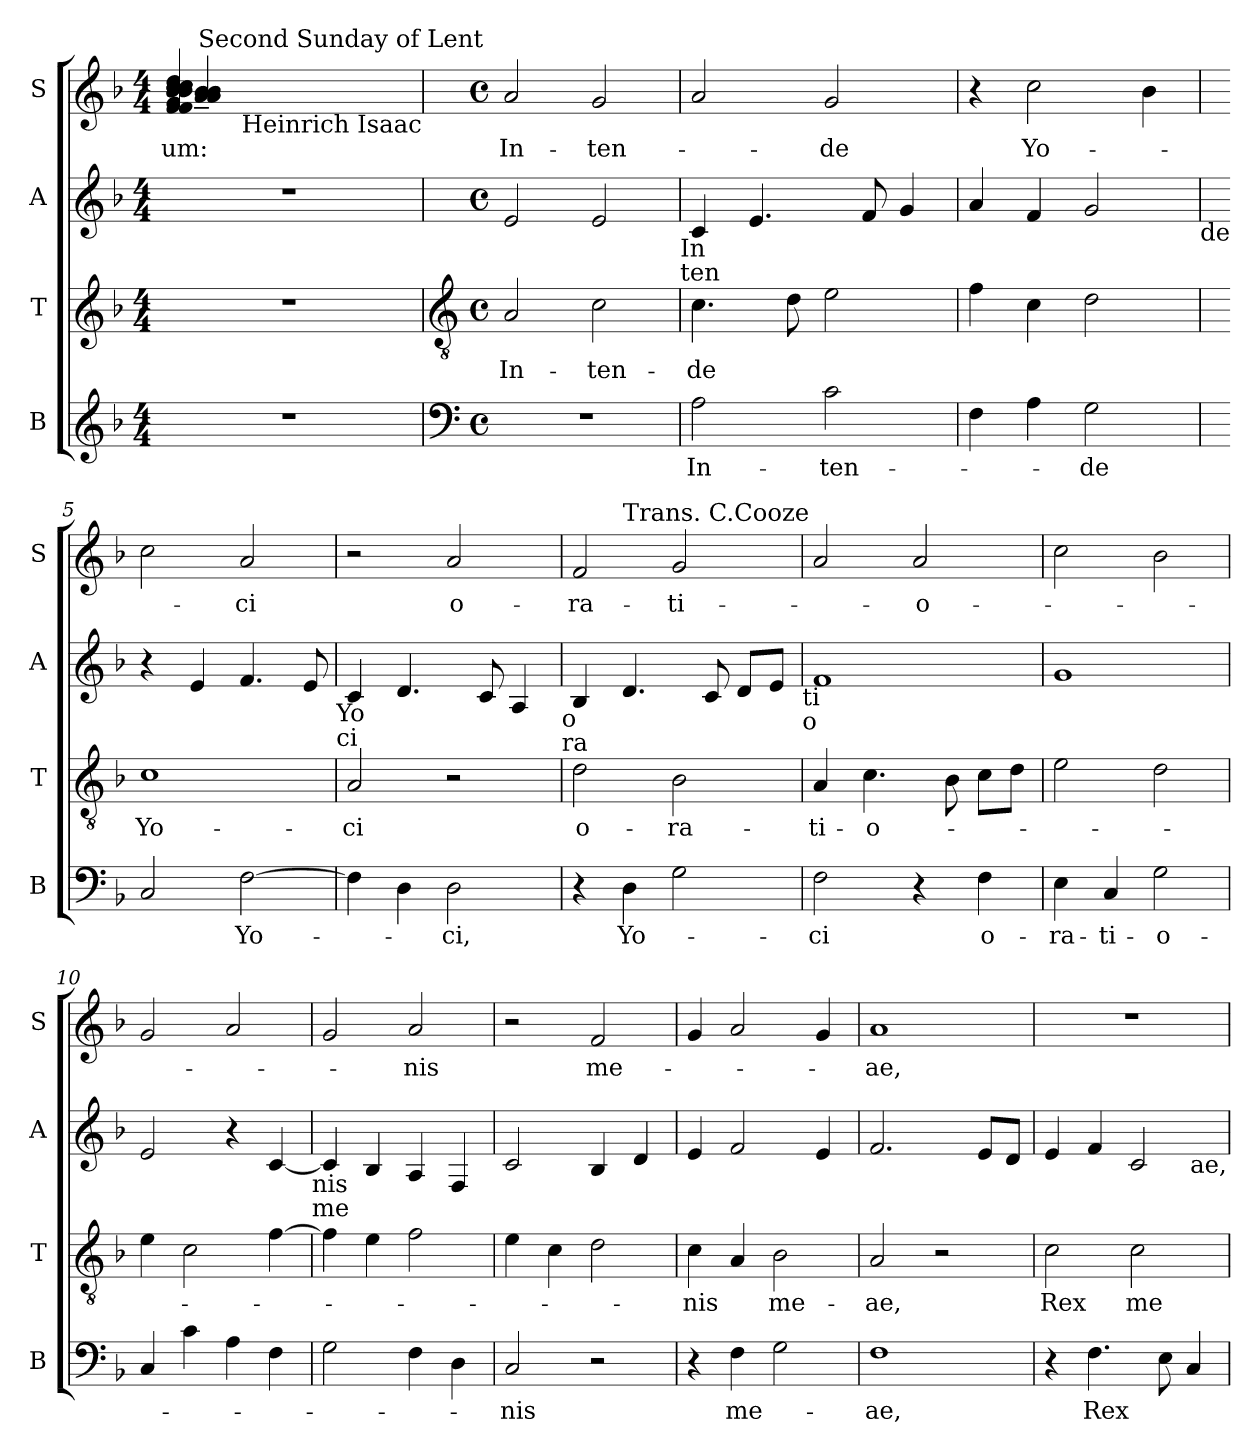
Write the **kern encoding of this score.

**kern	**text	**kern	**text	**kern	**kern	**text
*part4	*part4	*part3	*part3	*part2	*part1	*part1
*staff4	*staff4	*staff3	*staff3	*staff2	*staff1	*staff1
*I"B	*	*I"T	*	*I"A	*I"S	*
*I'B	*	*I'T	*	*I'A	*I'S	*
*clefG2	*	*clefG2	*	*clefG2	*clefG2	*
*k[b-]	*	*k[b-]	*	*k[b-]	*k[b-]	*
*F:	*	*F:	*	*F:	*F:	*
*M4/4	*	*M4/4	*	*M4/4	*M4/4	*
=1	=1	=1	=1	=1	=1	=1
!	!	!	!	!	!	!LO:LY:b
*	*	*	*	*	*^	*
!	!	!	!	!	!	!	!LO:LY:b
*	*	*	*	*	*	*^	*
1r	.	1r	.	1r	(4f/ 4f/ 4g/ 4b-/ 4b-/ 4b-/ 4cc/ 4cc/ 4cc/ 4cc/ 4cc/ 4dd/	(4a/~< 4a/~< 4b-/~< 4b-/~<	16.ryy	-um:
!	!	!	!	!	!	!	!LO:TX:a:t=Second Sunday of Lent	!
.	.	.	.	.	.	.	2ryy	.
!	!	!	!	!	!LO:TX:b:t=Heinrich Isaac	!	!	!
.	.	.	.	.	2.ryy	2.ryy	.	.
.	.	.	.	.	.	.	4ryy	.
.	.	.	.	.	.	.	8ryy	.
.	.	.	.	.	.	.	32ryy	.
*	*	*	*	*	*v	*v	*v	*
!!LO:LB:g=z
=2	=2	=2	=2	=2	=2	=2
*clefF4	*	*clefGv2	*	*	*	*
*M4/4	*	*M4/4	*	*M4/4	*M4/4	*
*met(c)	*	*met(c)	*	*met(c)	*met(c)	*
*	*	*	*	*	*^	*
*	*	*	*	*	*	*^	*
!	!	!	!LO:LY:b	!	!	!	!	!LO:LY:b
*	*	*	*	*	*v	*v	*v	*
1r	.	2A/	In-	2e/	2a/	In-
!	!	!	!LO:LY:b	!	!	!LO:LY:b
.	.	2c\	-ten-	2e/	2g/	-ten-
!	!	!	!	!LO:TX:b:t=In	!	!
!	!	!	!	!LO:TX:b:t=ten	!	!
=3	=3	=3	=3	=3	=3	=3
!	!LO:LY:b	!	!LO:LY:b	!	!	!
2A\	In-	4.c\	-de	4c/	2a/	.
.	.	.	.	4.e/	.	.
.	.	8d\	.	.	.	.
!	!LO:LY:b	!	!	!	!	!LO:LY:b
2c\	-ten-	2e\	.	.	2g/	-de
.	.	.	.	8f/	.	.
.	.	.	.	4g/	.	.
=4	=4	=4	=4	=4	=4	=4
4F\	.	4f\	.	4a/	4r	.
!	!	!	!	!	!	!LO:LY:b
4A\	.	4c\	.	4f/	2cc\	Yo-
!	!LO:LY:b	!	!	!	!	!
2G\	-de	2d\	.	2g/	.	.
.	.	.	.	.	4b-\	.
!	!	!	!	!LO:TX:b:t=de	!	!
=5	=5	=5	=5	=5	=5	=5
!	!	!	!LO:LY:b	!	!	!
2C/	.	1c	Yo-	4r	2cc\	.
.	.	.	.	4e/	.	.
!	!LO:LY:b	!	!	!	!	!LO:LY:b
[>2F\	Yo-	.	.	4.f/	2a/	-ci
.	.	.	.	8e/	.	.
!	!	!	!	!LO:TX:b:t=Yo	!	!
!	!	!	!	!LO:TX:b:t=ci	!	!
=6	=6	=6	=6	=6	=6	=6
!	!	!	!LO:LY:b	!	!	!
4F\]	.	2A/	-ci	4c/	2r	.
4D\	.	.	.	4.d/	.	.
!	!LO:LY:b	!	!	!	!	!LO:LY:b
2D\	-ci,	2r	.	.	2a/	o-
.	.	.	.	8c/	.	.
.	.	.	.	4A/	.	.
!	!	!	!	!LO:TX:b:t=o	!	!
!	!	!	!	!LO:TX:b:t=ra	!	!
=7	=7	=7	=7	=7	=7	=7
!	!	!	!LO:LY:b	!	!	!LO:LY:b
*	*	*	*	*	*^	*
4r	.	2d\	o-	4B-/	2f/	4ryy	-ra-
!	!	!	!	!	!	!LO:TX:a:t=Trans. C.Cooze	!
!	!LO:LY:b	!	!	!	!	!	!
4D\	Yo-	.	.	4.d/	.	2.ryy	.
!	!	!	!LO:LY:b	!	!	!	!LO:LY:b
2G\	.	2B-\	-ra-	.	2g/	.	-ti-
.	.	.	.	8c/	.	.	.
.	.	.	.	8d/L	.	.	.
.	.	.	.	8e/J	.	.	.
!	!	!	!	!LO:TX:b:t=ti	!	!	!
!	!	!	!	!LO:TX:b:t=o	!	!	!
!!LO:LB:g=z
=8	=8	=8	=8	=8	=8	=8	=8
!	!LO:LY:b	!	!LO:LY:b	!	!	!	!
*	*	*	*	*	*v	*v	*
2F\	-ci	4A/	-ti-	1f	2a/	.
!	!	!	!LO:LY:b	!	!	!
.	.	4.c\	-o-	.	.	.
!	!	!	!	!	!	!LO:LY:b
4r	.	.	.	.	2a/	-o-
.	.	8B-\	.	.	.	.
!	!LO:LY:b	!	!	!	!	!
4F\	o-	8c\L	.	.	.	.
.	.	8d\J	.	.	.	.
=9	=9	=9	=9	=9	=9	=9
!	!LO:LY:b	!	!	!	!	!
4E\	-ra-	2e\	.	1g	2cc\	.
!	!LO:LY:b	!	!	!	!	!
4C/	-ti-	.	.	.	.	.
!	!LO:LY:b	!	!	!	!	!
2G\	-o-	2d\	.	.	2b-\	.
=10	=10	=10	=10	=10	=10	=10
4C/	.	4e\	.	2e/	2g/	.
4c\	.	2c\	.	.	.	.
4A\	.	.	.	4r	2a/	.
4F\	.	[>4f\	.	[<4c/	.	.
!	!	!	!	!LO:TX:b:t=nis	!	!
!	!	!	!	!LO:TX:b:t=me	!	!
=11	=11	=11	=11	=11	=11	=11
2G\	.	4f\]	.	4c/]	2g/	.
.	.	4e\	.	4B-/	.	.
!	!	!	!	!	!	!LO:LY:b
4F\	.	2f\	.	4A/	2a/	-nis
4D\	.	.	.	4F/	.	.
=12	=12	=12	=12	=12	=12	=12
!	!LO:LY:b	!	!	!	!	!
2C/	-nis	4e\	.	2c/	2r	.
.	.	4c\	.	.	.	.
!	!	!	!	!	!	!LO:LY:b
2r	.	2d\	.	4B-/	2f/	me-
.	.	.	.	4d/	.	.
=13	=13	=13	=13	=13	=13	=13
!	!	!	!LO:LY:b	!	!	!
4r	.	4c\	-nis	4e/	4g/	.
!	!LO:LY:b	!	!	!	!	!
4F\	me-	4A/	.	2f/	2a/	.
!	!	!	!LO:LY:b	!	!	!
2G\	.	2B-\	me-	.	.	.
.	.	.	.	4e/	4g/	.
!!LO:PB:g=z
=14	=14	=14	=14	=14	=14	=14
!	!LO:LY:b	!	!LO:LY:b	!	!	!LO:LY:b
1F	-ae,	2A/	-ae,	2.f/	1a	-ae,
.	.	2r	.	.	.	.
.	.	.	.	8e/L	.	.
.	.	.	.	8d/J	.	.
=15	=15	=15	=15	=15	=15	=15
!	!	!	!LO:LY:b	!	!	!
4r	.	2c\	Rex	4e/	1r	.
!	!LO:LY:b	!	!	!	!	!
4.F\	Rex	.	.	4f/	.	.
!	!	!	!LO:LY:b	!	!	!
.	.	2c\	me-	2c/	.	.
8E\	.	.	.	.	.	.
4C/	.	.	.	.	.	.
!	!	!	!	!LO:TX:b:t=ae,	!	!
=	=	=	=	=	=	=
*-	*-	*-	*-	*-	*-	*-
